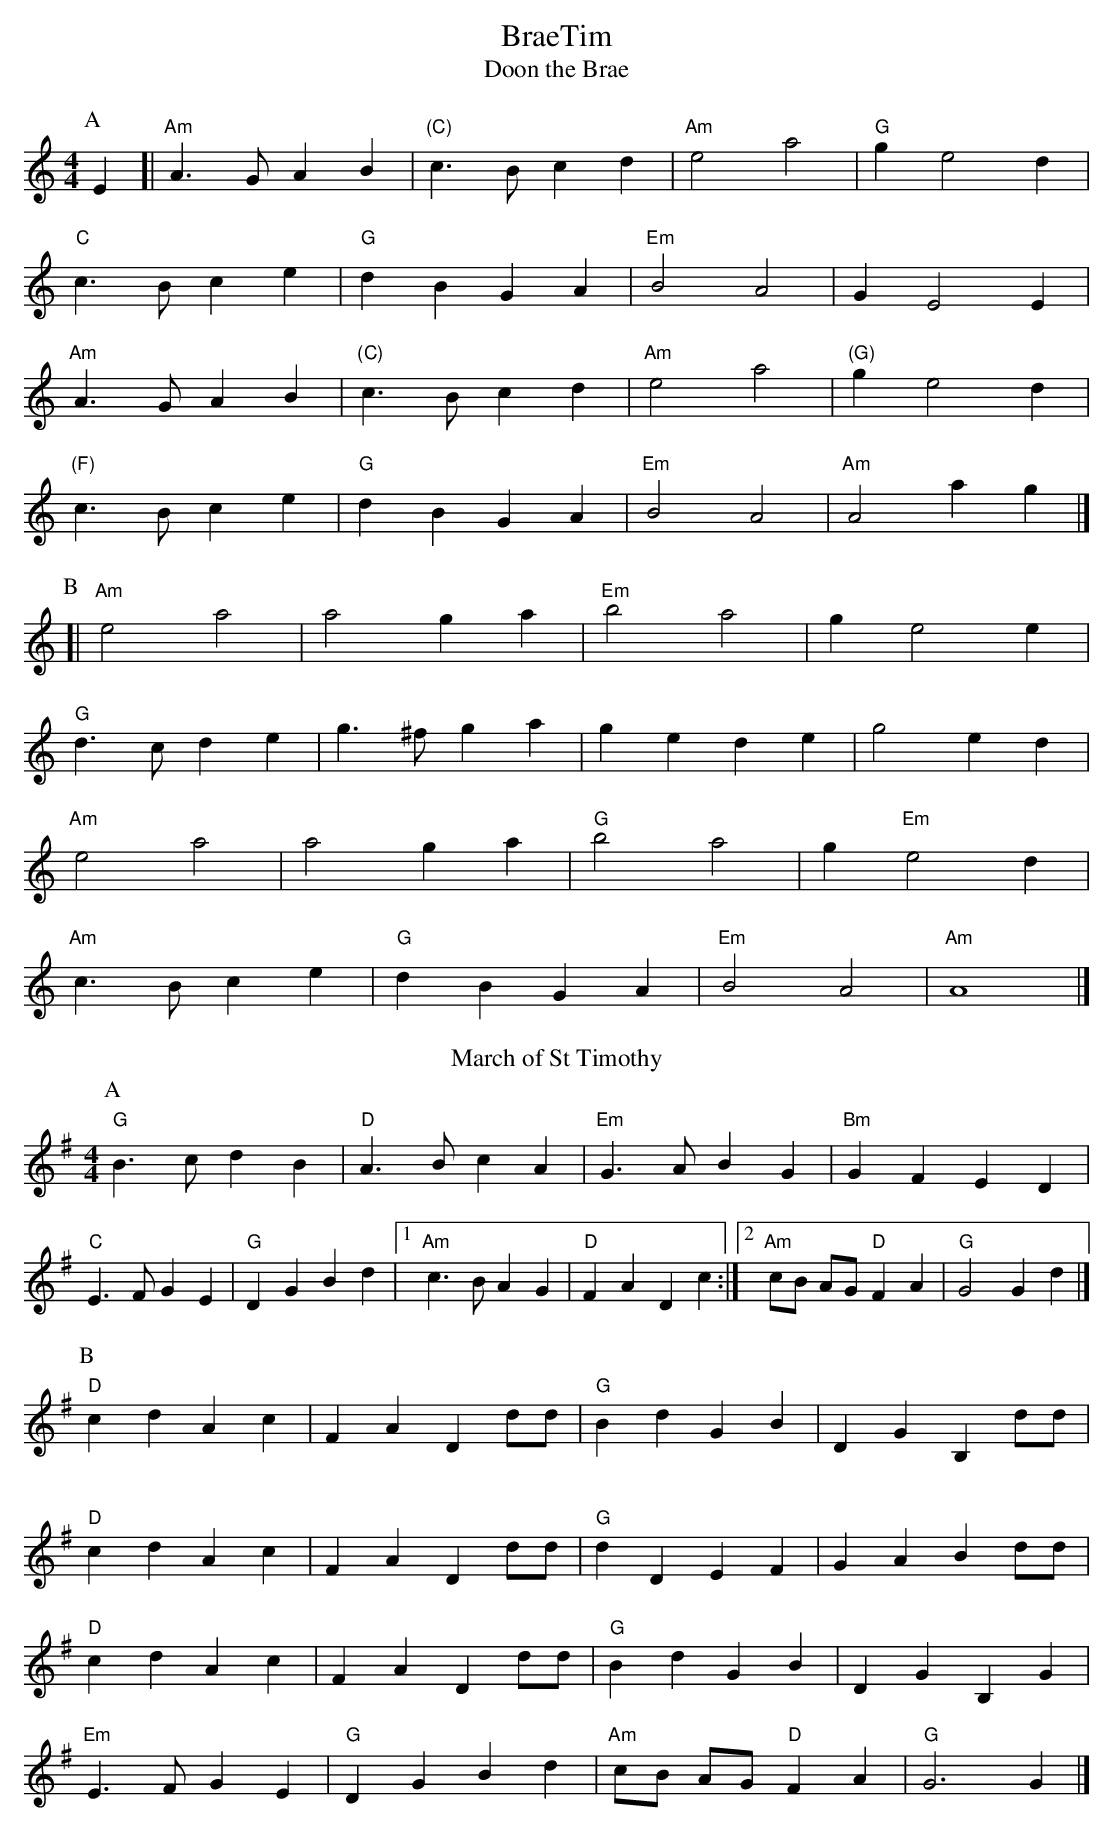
X:1
T:BraeTim
T:
T:Doon the Brae
M:4/4
L:1/4
K:Amin
P:A
E[|"Am"A>GAB|"(C)"c>Bc d|"Am"e2 a2|"G"g e2 d|
"C"c>Bce|"G"dBG A|"Em"B2 A2|GE2E|
"Am"A>GAB|"(C)"c>Bcd|"Am"e2a2|"(G)"ge2d|
"(F)"c>Bce|"G"dBGA|"Em"B2A2|"Am"A2ag |]
P:B
[|"Am"e2a2|a2ga|"Em"b2a2|ge2e|
"G"d>cde|g>^fga|gede|g2ed|
"Am"e2a2|a2ga|"G"b2 a2|g"Em"e2d|
"Am"c>Bce|"G"dBGA|"Em"B2A2|"Am"A4|]
T:March of St Timothy
M:4/4
L:1/4
K:Gmaj
P:A
"G"B>c d B|"D"A>B c A|"Em"G>A B G|"Bm"G F E D|
"C"E>F G E|"G"D G B d|1"Am"c>B A G|"D"F A D c:|2"Am"c/B/ A/G/ "D"F A|"G"G2 Gd|]
P:B
"D"c d A c |F A D d/d/|"G"B d G B| D G B, d/d/|
"D"c d  Ac|F A D d/d/|"G"d D E F| G A B d/d/|
"D"c d A c|F A D d/d/|"G"B d G B| D G B, G|
"Em"E>F G E|"G"D G B d|"Am"c/B/ A/G/ "D"F A|"G"G3 G|]
